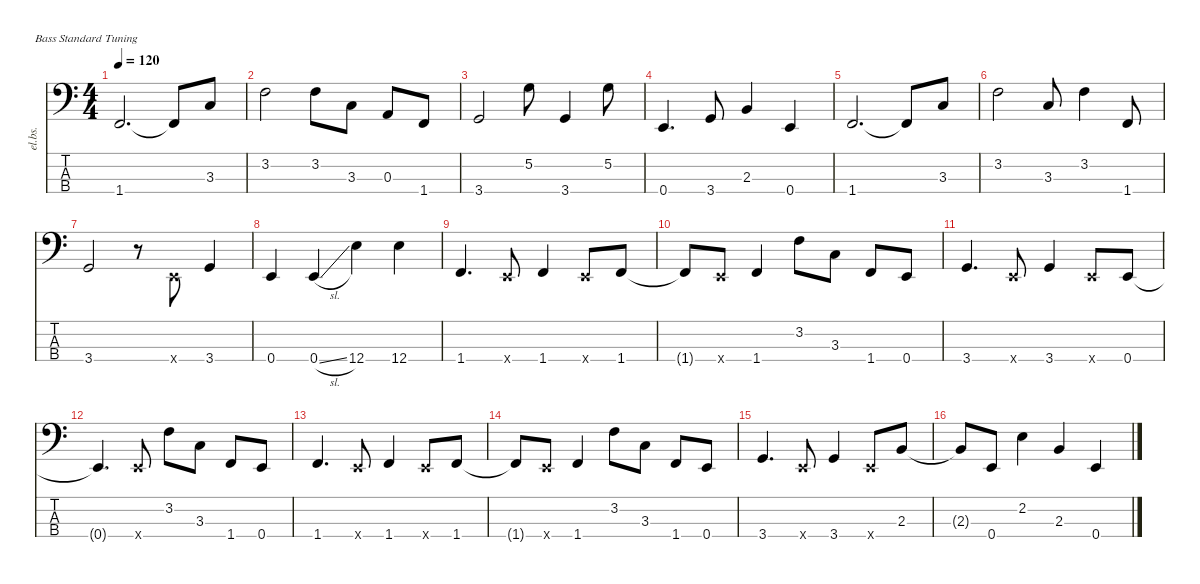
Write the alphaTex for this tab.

\defaultSystemsLayout 4
\hideDynamics
\bracketExtendMode nobrackets
\track ("Electric Bass" "el.bs.") {instrument electricbassfinger}
\staff {score tabs}
\tuning (G2 D2 A1 E1)
\ts (4 4)
\tempo 120
\clef f4
\ks c
1.4.2{d dy mf instrument electricbassfinger beam Up} 1.4{t}.8{beam Up} 3.3.8{beam Up} |
3.2.2{beam Down} 3.2.8{beam Down} 3.3.8{beam Down} 0.3.8{beam Up} 1.4.8{beam Up} |
3.4.2{beam Up} 5.2.8{beam Down} 3.4.4{beam Up} 5.2.8{beam Down} |
0.4.4{d beam Up} 3.4.8{beam Up} 2.3.4{beam Up} 0.4.4{beam Up} |
1.4.2{d beam Up} 1.4{t}.8{beam Up} 3.3.8{beam Up} |
3.2.2{beam Down} 3.3.8{beam Up} 3.2.4{beam Down} 1.4.8{beam Up} |
3.4.2{beam Up} r.8{beam Down} 0.4{x}.8{beam Up} 3.4.4{beam Up} |
0.4.4{beam Up} 0.4{sl}.4{beam Up} 12.4.4{beam Down} 12.4.4{beam Down} |
\beaming (8 2 2 2 2)
1.4.4{d beam Up} 0.4{x}.8{beam Up} 1.4.4{beam Up} 0.4{x}.8{beam Up} 1.4.8{beam Up} |
1.4{t}.8{beam Up} 0.4{x}.8{beam Up} 1.4.4{beam Up} 3.2.8{beam Down} 3.3.8{beam Down} 1.4.8{beam Up} 0.4.8{beam Up} |
3.4.4{d beam Up} 0.4{x}.8{beam Up} 3.4.4{beam Up} 0.4{x}.8{beam Up} 0.4.8{beam Up} |
0.4{t}.4{d beam Up} 0.4{x}.8{beam Up} 3.2.8{beam Down} 3.3.8{beam Down} 1.4.8{beam Up} 0.4.8{beam Up} |
1.4.4{d beam Up} 0.4{x}.8{beam Up} 1.4.4{beam Up} 0.4{x}.8{beam Up} 1.4.8{beam Up} |
1.4{t}.8{beam Up} 0.4{x}.8{beam Up} 1.4.4{beam Up} 3.2.8{beam Down} 3.3.8{beam Down} 1.4.8{beam Up} 0.4.8{beam Up} |
3.4.4{d beam Up} 0.4{x}.8{beam Up} 3.4.4{beam Up} 0.4{x}.8{beam Up} 2.3.8{beam Up} |
2.3{t}.8{beam Up} 0.4.8{beam Up} 2.2.4{beam Down} 2.3.4{beam Up} 0.4.4{beam Up}
